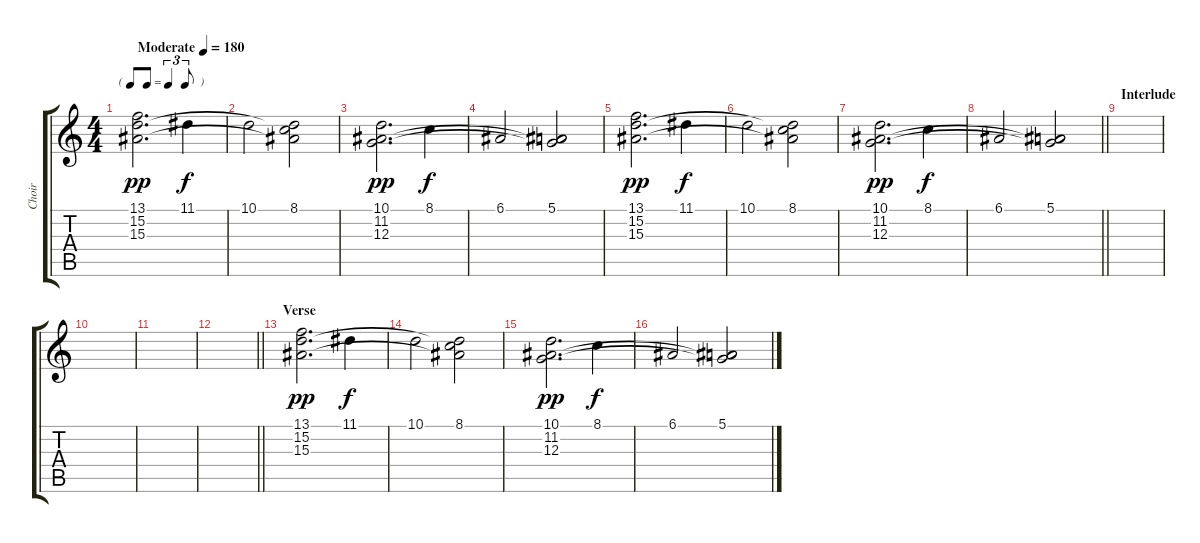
\track ("Choir" "Choir") {instrument pad4choir}
\staff {score tabs}
\tuning (E4 B3 G3 D3 A2 E2) {hide}
\ts (4 4)
\tf triplet8th
\tempo (180 "Moderate")
\clef g2
\ks c
(13.1 15.2 15.3).2{d dy pp instrument pad4choir} 11.1.4{dy f} |
10.1.2 (8.1 15.2{t} 15.3{t}).2 |
(10.1 11.2 12.3).2{d dy pp} 8.1.4{dy f} |
6.1.2 (5.1 11.2{t} 12.3{t}).2 |
(13.1 15.2 15.3).2{d dy pp} 11.1.4{dy f} |
10.1.2 (8.1 15.2{t} 15.3{t}).2 |
(10.1 11.2 12.3).2{d dy pp} 8.1.4{dy f} |
\barLineRight lightlight
6.1.2 (5.1 11.2{t} 12.3{t}).2 |
\section ("" "Interlude")
|
|
|
\barLineRight lightlight
|
\section ("" "Verse")
(13.1 15.2 15.3).2{d dy pp} 11.1.4{dy f} |
10.1.2 (8.1 15.2{t} 15.3{t}).2 |
(10.1 11.2 12.3).2{d dy pp} 8.1.4{dy f} |
6.1.2 (5.1 11.2{t} 12.3{t}).2
